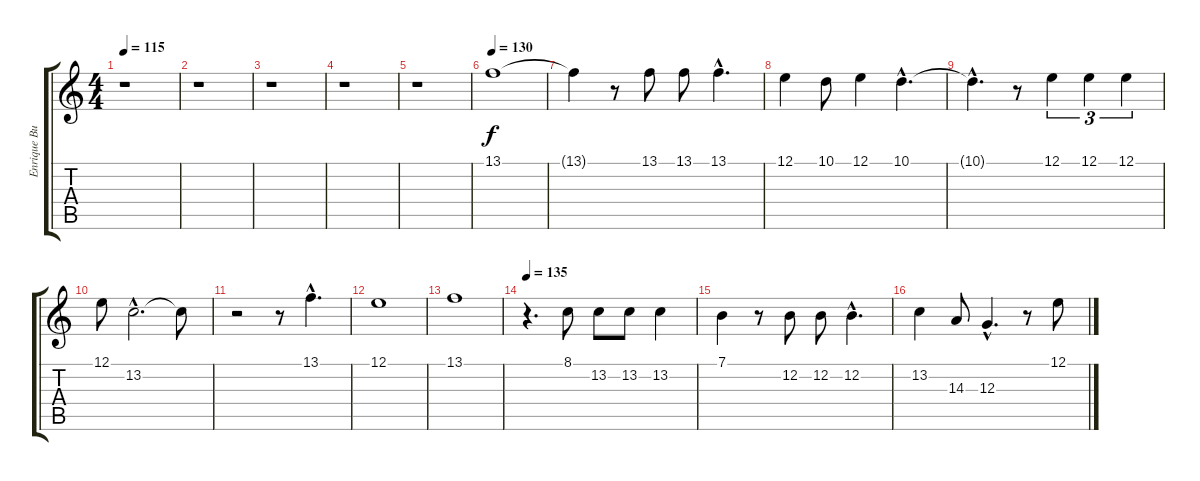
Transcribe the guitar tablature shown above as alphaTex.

\track ("Enrique Bunbury" "Enrique Bu") {instrument oboe}
\staff {score tabs}
\tuning (E4 B3 G3 D3 A2 E2) {hide}
\ts (4 4)
\tempo 115
\clef g2
\ks c
r.1{dy f} |
r.1 |
r.1 |
r.1 |
r.1 |
\tempo 130
13.1.1 |
13.1{t}.4 r.8 13.1.8 13.1.8 13.1{hac}.4{d} |
12.1.4 10.1.8 12.1.4 10.1{hac}.4{d} |
10.1{hac t}.4{d} r.8 12.1.4{tu (3 2)} 12.1.4{tu (3 2)} 12.1.4{tu (3 2)} |
12.1.8 13.2{hac}.2{d} 13.2{t}.8 |
r.2 r.8 13.1{hac}.4{d} |
12.1.1 |
13.1.1 |
\tempo 135
r.4{d} 8.1.8 13.2.8 13.2.8 13.2.4 |
7.1.4 r.8 12.2.8 12.2.8 12.2{hac}.4{d} |
13.2.4 14.3.8 12.3{hac}.4{d} r.8 12.1.8
